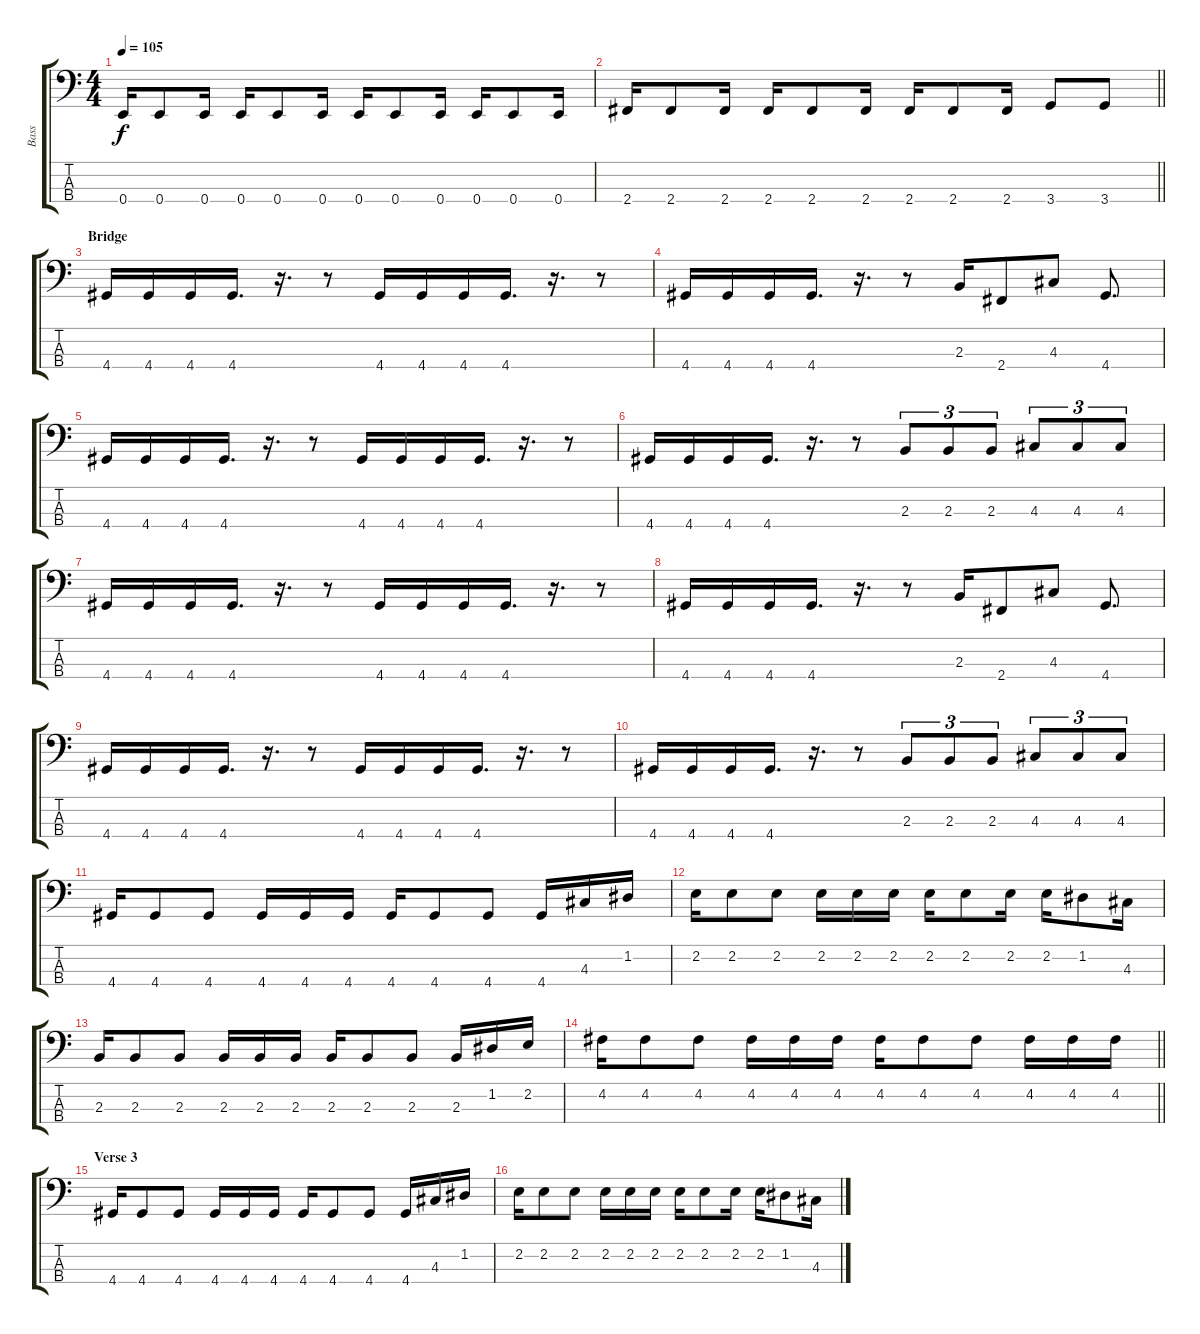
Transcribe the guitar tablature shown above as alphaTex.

\track ("Bass" "Bass") {instrument electricbassfinger}
\staff {score tabs}
\tuning (G2 D2 A1 E1) {hide}
\ts (4 4)
\tempo 105
\clef f4
\ks c
0.4.16{dy f} 0.4.8 0.4.16 0.4.16 0.4.8 0.4.16 0.4.16 0.4.8 0.4.16 0.4.16 0.4.8 0.4.16 |
\barLineRight lightlight
2.4.16 2.4.8 2.4.16 2.4.16 2.4.8 2.4.16 2.4.16 2.4.8 2.4.16 3.4.8 3.4.8 |
\section ("" "Bridge")
4.4.16 4.4.16 4.4.16 4.4.16{d} r.16{d} r.8 4.4.16 4.4.16 4.4.16 4.4.16{d} r.16{d} r.8 |
4.4.16 4.4.16 4.4.16 4.4.16{d} r.16{d} r.8 2.3.16 2.4.8 4.3.8 4.4.8{d} |
4.4.16 4.4.16 4.4.16 4.4.16{d} r.16{d} r.8 4.4.16 4.4.16 4.4.16 4.4.16{d} r.16{d} r.8 |
4.4.16 4.4.16 4.4.16 4.4.16{d} r.16{d} r.8 2.3.8{tu (3 2)} 2.3.8{tu (3 2)} 2.3.8{tu (3 2)} 4.3.8{tu (3 2)} 4.3.8{tu (3 2)} 4.3.8{tu (3 2)} |
4.4.16 4.4.16 4.4.16 4.4.16{d} r.16{d} r.8 4.4.16 4.4.16 4.4.16 4.4.16{d} r.16{d} r.8 |
4.4.16 4.4.16 4.4.16 4.4.16{d} r.16{d} r.8 2.3.16 2.4.8 4.3.8 4.4.8{d} |
4.4.16 4.4.16 4.4.16 4.4.16{d} r.16{d} r.8 4.4.16 4.4.16 4.4.16 4.4.16{d} r.16{d} r.8 |
4.4.16 4.4.16 4.4.16 4.4.16{d} r.16{d} r.8 2.3.8{tu (3 2)} 2.3.8{tu (3 2)} 2.3.8{tu (3 2)} 4.3.8{tu (3 2)} 4.3.8{tu (3 2)} 4.3.8{tu (3 2)} |
4.4.16 4.4.8 4.4.8 4.4.16 4.4.16 4.4.16 4.4.16 4.4.8 4.4.8 4.4.16 4.3.16 1.2.16 |
2.2.16 2.2.8 2.2.8 2.2.16 2.2.16 2.2.16 2.2.16 2.2.8 2.2.16 2.2.16 1.2.8 4.3.16 |
2.3.16 2.3.8 2.3.8 2.3.16 2.3.16 2.3.16 2.3.16 2.3.8 2.3.8 2.3.16 1.2.16 2.2.16 |
\barLineRight lightlight
4.2.16 4.2.8 4.2.8 4.2.16 4.2.16 4.2.16 4.2.16 4.2.8 4.2.8 4.2.16 4.2.16 4.2.16 |
\section ("" "Verse 3")
4.4.16 4.4.8 4.4.8 4.4.16 4.4.16 4.4.16 4.4.16 4.4.8 4.4.8 4.4.16 4.3.16 1.2.16 |
2.2.16 2.2.8 2.2.8 2.2.16 2.2.16 2.2.16 2.2.16 2.2.8 2.2.16 2.2.16 1.2.8 4.3.16
